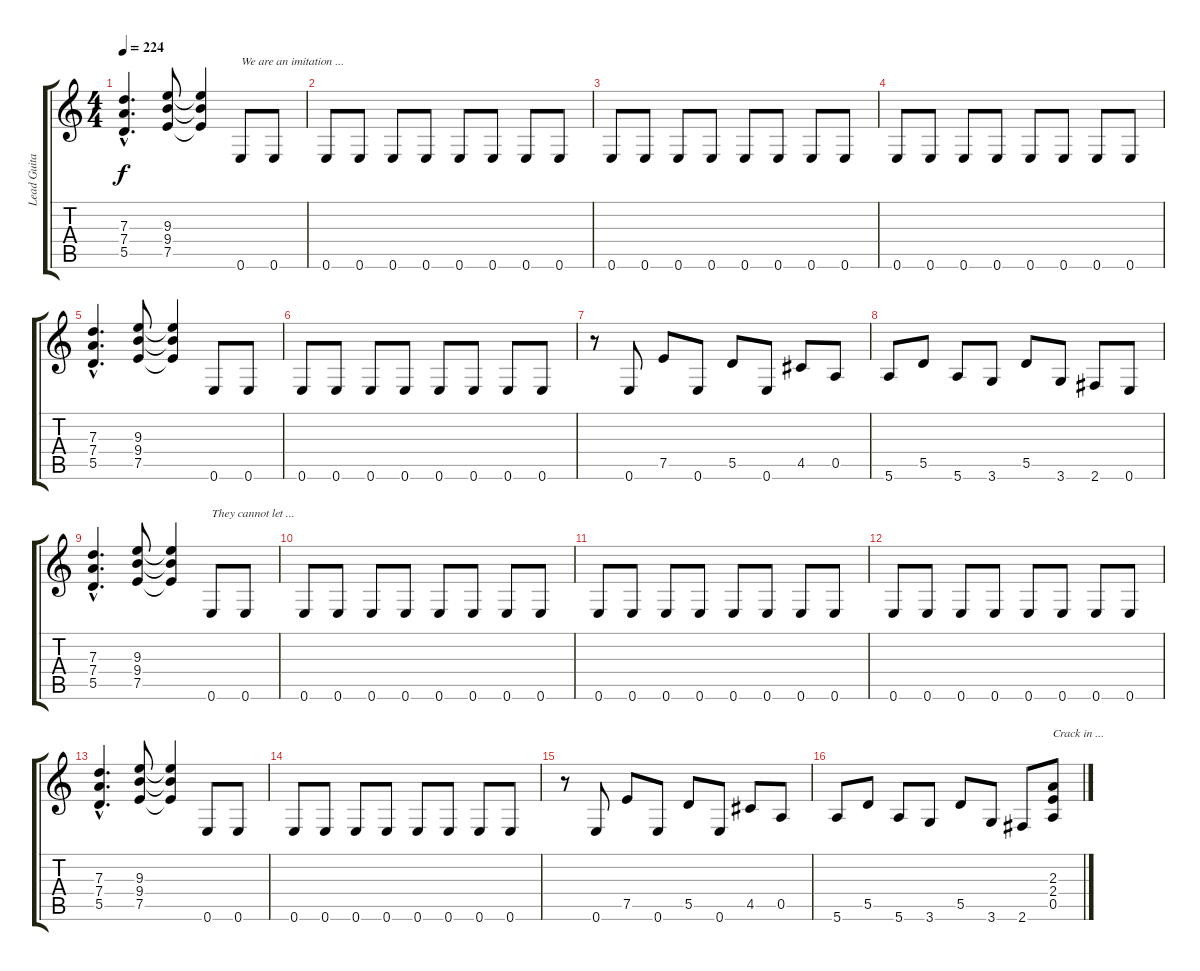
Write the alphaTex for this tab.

\track ("Lead Guitar" "Lead Guita") {instrument distortionguitar}
\staff {score tabs}
\tuning (E4 B3 G3 D3 A2 E2) {hide}
\ts (4 4)
\tempo 224
\clef g2
\ks c
(7.3{hac} 7.4{hac} 5.5{hac}).4{d dy f} (9.3 9.4 7.5).8 (9.3{t} 9.4{t} 7.5{t}).4 0.6.8{txt "We are an imitation ..."} 0.6.8 |
0.6.8 0.6.8 0.6.8 0.6.8 0.6.8 0.6.8 0.6.8 0.6.8 |
0.6.8 0.6.8 0.6.8 0.6.8 0.6.8 0.6.8 0.6.8 0.6.8 |
0.6.8 0.6.8 0.6.8 0.6.8 0.6.8 0.6.8 0.6.8 0.6.8 |
(7.3{hac} 7.4{hac} 5.5{hac}).4{d} (9.3 9.4 7.5).8 (9.3{t} 9.4{t} 7.5{t}).4 0.6.8 0.6.8 |
0.6.8 0.6.8 0.6.8 0.6.8 0.6.8 0.6.8 0.6.8 0.6.8 |
r.8 0.6.8 7.5.8 0.6.8 5.5.8 0.6.8 4.5.8 0.5.8 |
5.6.8 5.5.8 5.6.8 3.6.8 5.5.8 3.6.8 2.6.8 0.6.8 |
(7.3{hac} 7.4{hac} 5.5{hac}).4{d} (9.3 9.4 7.5).8 (9.3{t} 9.4{t} 7.5{t}).4 0.6.8{txt "They cannot let ..."} 0.6.8 |
0.6.8 0.6.8 0.6.8 0.6.8 0.6.8 0.6.8 0.6.8 0.6.8 |
0.6.8 0.6.8 0.6.8 0.6.8 0.6.8 0.6.8 0.6.8 0.6.8 |
0.6.8 0.6.8 0.6.8 0.6.8 0.6.8 0.6.8 0.6.8 0.6.8 |
(7.3{hac} 7.4{hac} 5.5{hac}).4{d} (9.3 9.4 7.5).8 (9.3{t} 9.4{t} 7.5{t}).4 0.6.8 0.6.8 |
0.6.8 0.6.8 0.6.8 0.6.8 0.6.8 0.6.8 0.6.8 0.6.8 |
r.8 0.6.8 7.5.8 0.6.8 5.5.8 0.6.8 4.5.8 0.5.8 |
5.6.8 5.5.8 5.6.8 3.6.8 5.5.8 3.6.8 2.6.8 (2.3 2.4 0.5).8{txt "Crack in ..."}
